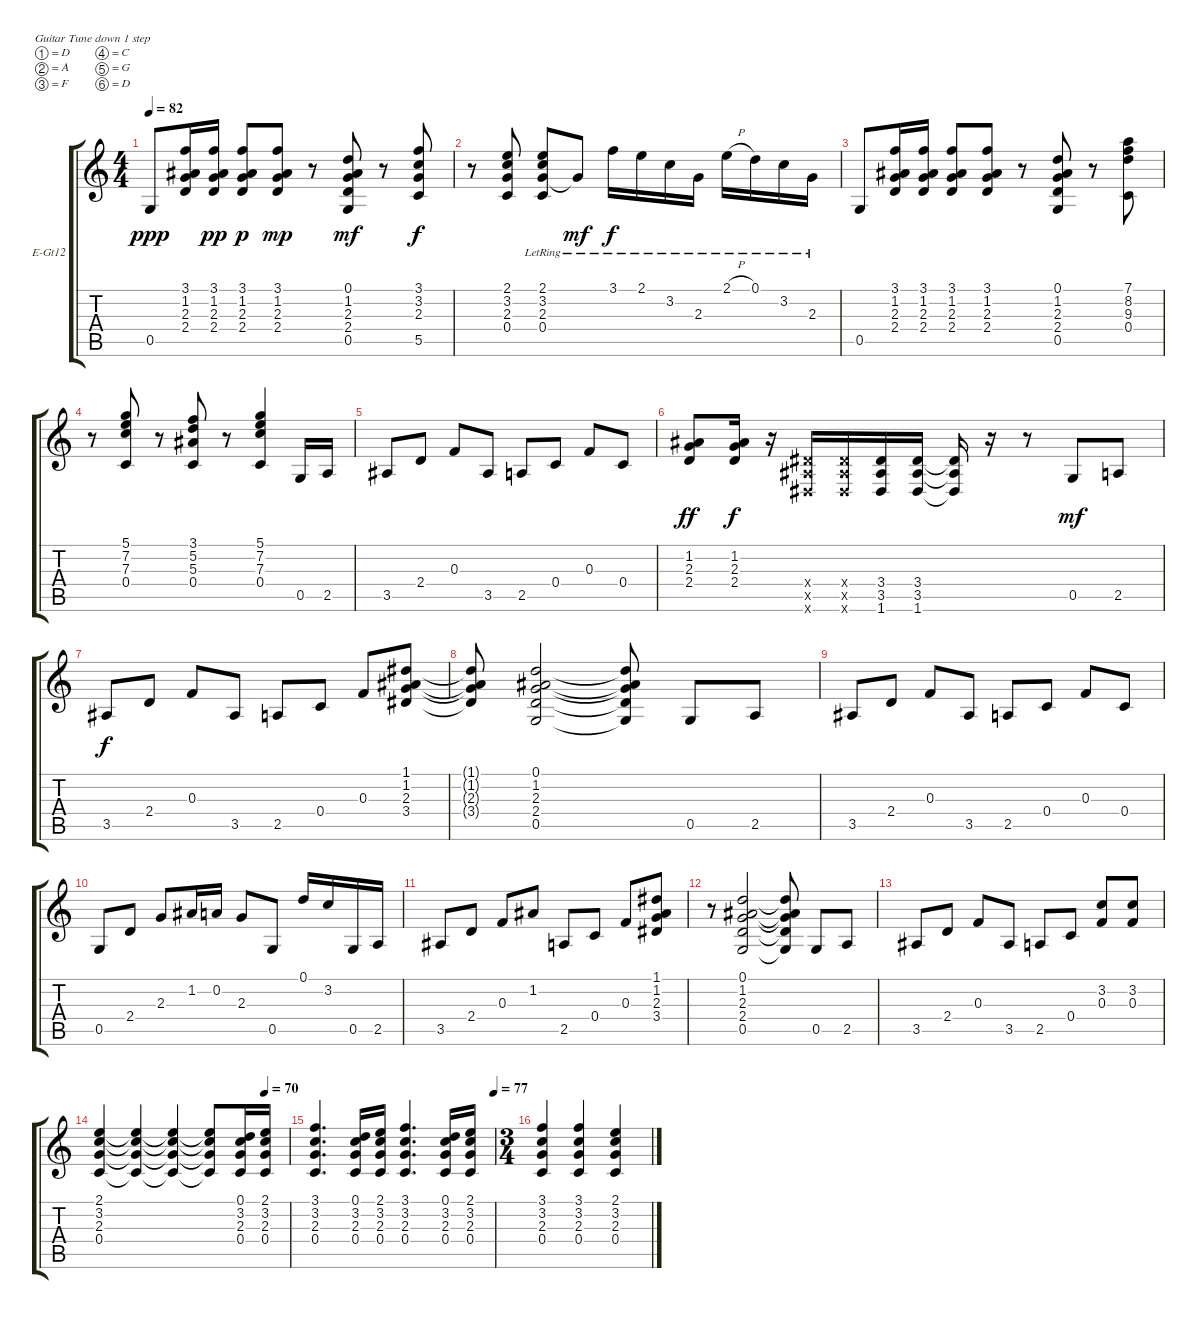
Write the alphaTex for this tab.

\defaultSystemsLayout 4
\bracketExtendMode groupsimilarinstruments
\firstSystemTrackNameOrientation horizontal
\otherSystemsTrackNameOrientation horizontal
\track ("12 St. Electric Guitar [Jimmy]" "E-Gt12") {instrument electricguitarclean}
\staff {score tabs}
\tuning (D4 A3 F3 C3 G2 D2)
\ts (4 4)
\tempo 82
\clef g2
\ks c
0.5.8{dy ppp} (3.1 1.2 2.3 2.4).16 (3.1 1.2 2.3 2.4).16{dy pp} (3.1 1.2 2.3 2.4).8{dy p} (3.1 1.2 2.3 2.4).8{dy mp} r.8 (0.1 1.2 2.3 2.4 0.5).8{dy mf} r.8 (3.1 3.2 2.3 5.5).8{dy f} |
r.8 (2.1 3.2 2.3 0.4).8 (2.1{lr} 3.2{lr} 2.3{lr} 0.4{lr}).8 2.3{lr t}.8{dy mf} 3.1{lr}.16{dy f} 2.1{lr}.16 3.2{lr}.16 2.3{lr}.16 2.1{h lr}.16 0.1{lr}.16 3.2{lr}.16 2.3{lr}.16 |
0.5.8 (3.1 1.2 2.3 2.4).16 (3.1 1.2 2.3 2.4).16 (3.1 1.2 2.3 2.4).8 (3.1 1.2 2.3 2.4).8 r.8 (0.1 1.2 2.3 2.4 0.5).8 r.8 (7.1 8.2 9.3 0.4).8 |
r.8 (5.1 7.2 7.3 0.4).8 r.8 (3.1 5.2 5.3 0.4).8 r.8 (5.1 7.2 7.3 0.4).4 0.5.16 2.5.16 |
3.5.8 2.4.8 0.3.8 3.5.8 2.5.8 0.4.8 0.3.8 0.4.8 |
(1.2 2.3 2.4).8{dy ff} (1.2 2.3 2.4).16{dy f} r.16 (3.4{x} 3.5{x} 1.6{x}).16 (3.4{x} 3.5{x} 1.6{x}).16 (3.4 3.5 1.6).16 (3.4 3.5 1.6).16 (3.4{t} 3.5{t} 1.6{t}).16 r.16 r.8 0.5.8{dy mf} 2.5.8 |
3.5.8{dy f} 2.4.8 0.3.8 3.5.8 2.5.8 0.4.8 0.3.8 (3.4 1.1 1.2 2.3).8 |
(1.1{t} 1.2{t} 2.3{t} 3.4{t}).8 (0.1 1.2 2.3 2.4 0.5).2 (0.1{t} 1.2{t} 2.3{t} 2.4{t} 0.5{t}).8 0.5.8 2.5.8 |
3.5.8 2.4.8 0.3.8 3.5.8 2.5.8 0.4.8 0.3.8 0.4.8 |
0.5.8 2.4.8 2.3.8 1.2.16 0.2.16 2.3.8 0.5.8 0.1.16 3.2.16 0.5.16 2.5.16 |
3.5.8 2.4.8 0.3.8 1.2.8 2.5.8 0.4.8 0.3.8 (1.1 1.2 2.3 3.4).8 |
r.8 (0.1 1.2 2.3 2.4 0.5).2 (0.1{t} 1.2{t} 2.3{t} 2.4{t} 0.5{t}).8 0.5.8 2.5.8 |
3.5.8 2.4.8 0.3.8 3.5.8 2.5.8 0.4.8 (3.2 0.3).8 (3.2 0.3).8 |
\tempo (70 0.875)
(2.1 3.2 2.3 0.4).4 (2.1{t} 3.2{t} 2.3{t} 0.4{t}).4 (2.1{t} 3.2{t} 2.3{t} 0.4{t}).4 (2.1{t} 3.2{t} 2.3{t} 0.4{t}).8 (0.1 3.2 2.3 0.4).16 (2.1 3.2 2.3 0.4).16 |
\tempo (77 1)
(3.1 3.2 2.3 0.4).4{d} (0.1 3.2 2.3 0.4).16 (2.1 3.2 2.3 0.4).16 (3.1 3.2 2.3 0.4).4{d} (0.1 3.2 2.3 0.4).16 (2.1 3.2 2.3 0.4).16 |
\ts (3 4)
(3.1 3.2 2.3 0.4).4 (3.1 3.2 2.3 0.4).4 (2.1 3.2 2.3 0.4).4
